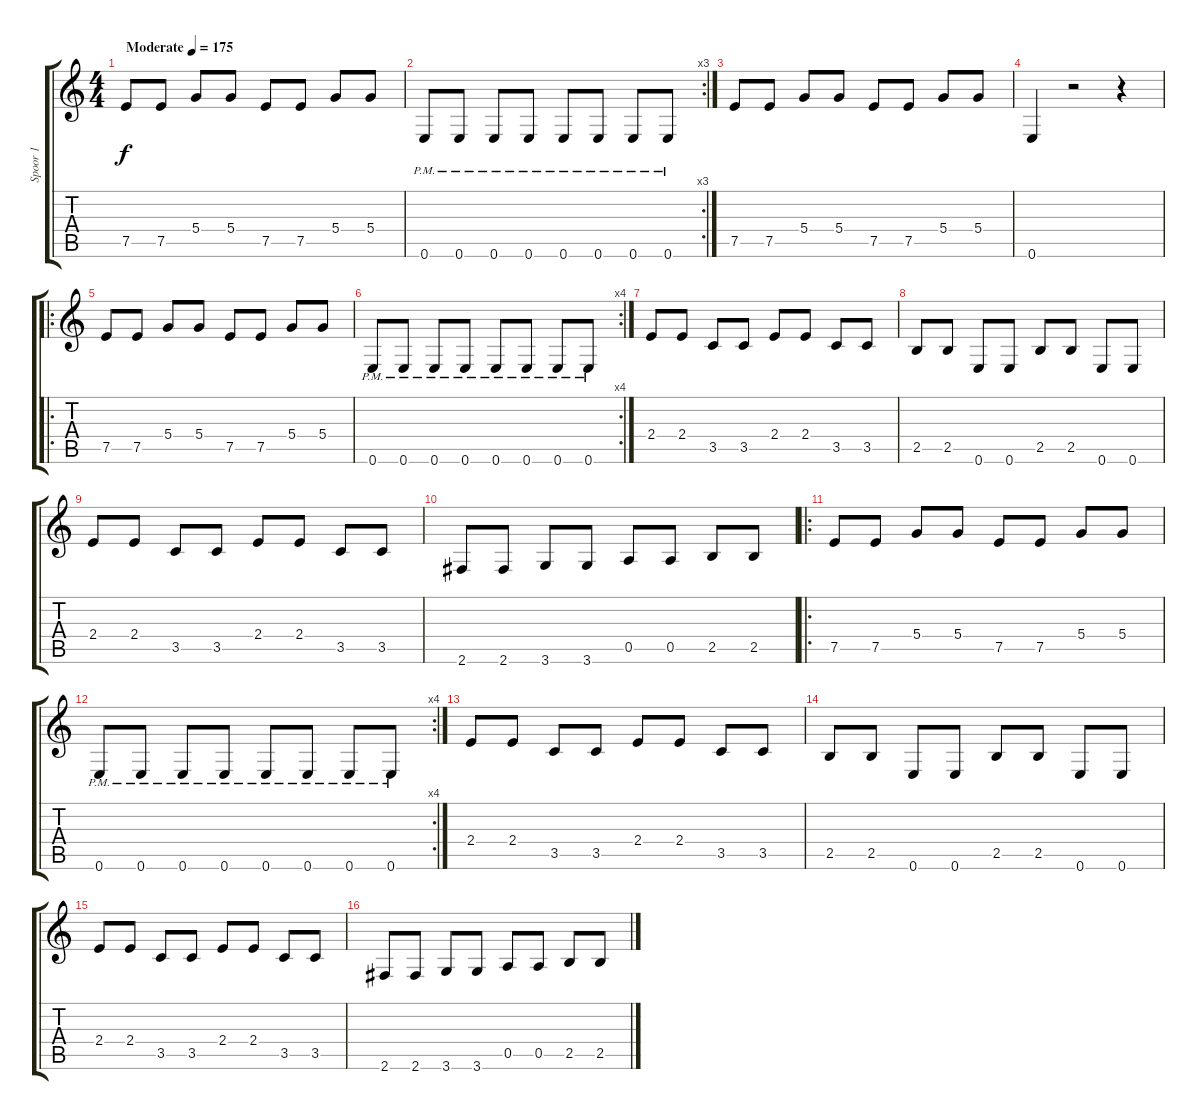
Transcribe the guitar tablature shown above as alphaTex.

\track ("Spoor 1" "Spoor 1") {instrument distortionguitar}
\staff {score tabs}
\tuning (E4 B3 G3 D3 A2 E2) {hide}
\ts (4 4)
\tempo (175 "Moderate")
\clef g2
\ks c
7.5.8{dy f instrument distortionguitar} 7.5.8 5.4.8 5.4.8 7.5.8 7.5.8 5.4.8 5.4.8 |
\rc 3
0.6{pm}.8 0.6{pm}.8 0.6{pm}.8 0.6{pm}.8 0.6{pm}.8 0.6{pm}.8 0.6{pm}.8 0.6{pm}.8 |
7.5.8 7.5.8 5.4.8 5.4.8 7.5.8 7.5.8 5.4.8 5.4.8 |
0.6.4 r.2 r.4 |
\ro
7.5.8 7.5.8 5.4.8 5.4.8 7.5.8 7.5.8 5.4.8 5.4.8 |
\rc 4
0.6{pm}.8 0.6{pm}.8 0.6{pm}.8 0.6{pm}.8 0.6{pm}.8 0.6{pm}.8 0.6{pm}.8 0.6{pm}.8 |
2.4.8 2.4.8 3.5.8 3.5.8 2.4.8 2.4.8 3.5.8 3.5.8 |
2.5.8 2.5.8 0.6.8 0.6.8 2.5.8 2.5.8 0.6.8 0.6.8 |
2.4.8 2.4.8 3.5.8 3.5.8 2.4.8 2.4.8 3.5.8 3.5.8 |
2.6.8 2.6.8 3.6.8 3.6.8 0.5.8 0.5.8 2.5.8 2.5.8 |
\ro
7.5.8 7.5.8 5.4.8 5.4.8 7.5.8 7.5.8 5.4.8 5.4.8 |
\rc 4
0.6{pm}.8 0.6{pm}.8 0.6{pm}.8 0.6{pm}.8 0.6{pm}.8 0.6{pm}.8 0.6{pm}.8 0.6{pm}.8 |
2.4.8 2.4.8 3.5.8 3.5.8 2.4.8 2.4.8 3.5.8 3.5.8 |
2.5.8 2.5.8 0.6.8 0.6.8 2.5.8 2.5.8 0.6.8 0.6.8 |
2.4.8 2.4.8 3.5.8 3.5.8 2.4.8 2.4.8 3.5.8 3.5.8 |
2.6.8 2.6.8 3.6.8 3.6.8 0.5.8 0.5.8 2.5.8 2.5.8
